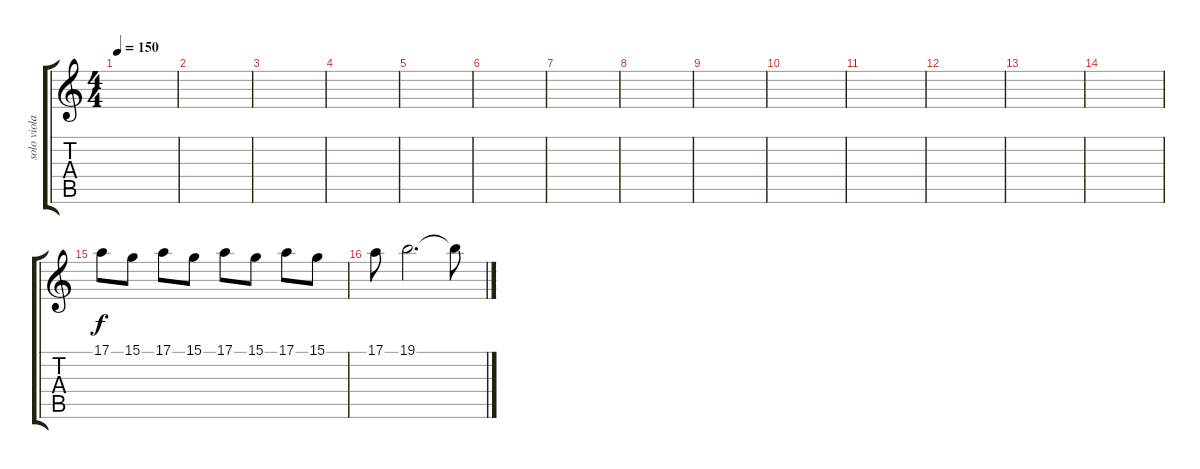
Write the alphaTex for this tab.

\track ("solo viola" "solo viola") {instrument viola}
\staff {score tabs}
\tuning (E4 B3 G3 D3 A2 E2) {hide}
\ts (4 4)
\tempo 150
\clef g2
\ks c
|
|
|
|
|
|
|
|
|
|
|
|
|
|
17.1.8 15.1.8 17.1.8 15.1.8 17.1.8 15.1.8 17.1.8 15.1.8 |
17.1.8 19.1.2{d} 19.1{t}.8
